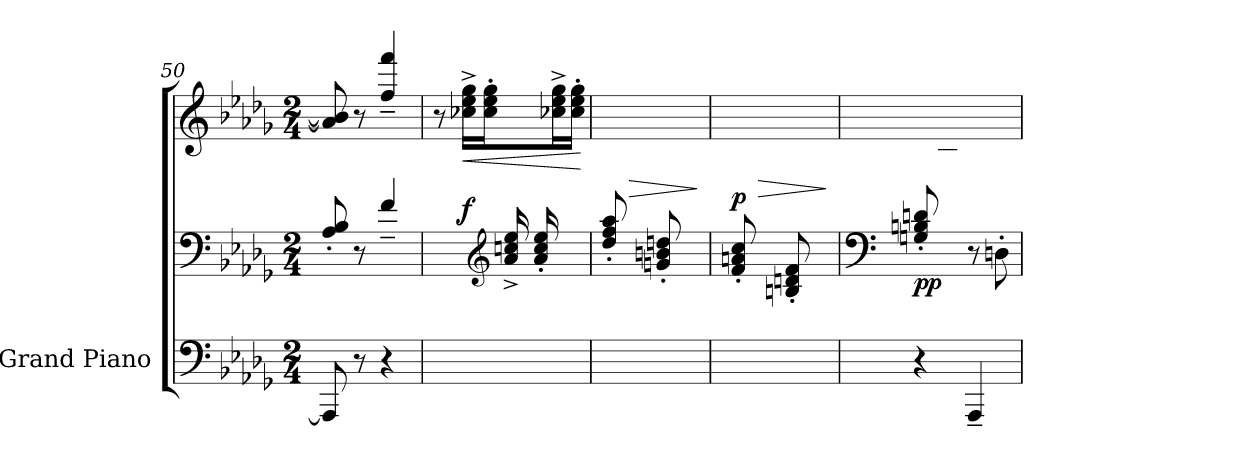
**kern	**kern	**kern	**dynam
*part1	*part1	*part1	*part1
*staff3	*staff2	*staff1	*staff1/2/3
*I"Grand Piano	*	*	*
*I'Pno.	*	*	*
*clefF4	*clefF4	*clefG2	*
*k[b-e-a-d-g-]	*k[b-e-a-d-g-]	*k[b-e-a-d-g-]	*
*M2/4	*M2/4	*M2/4	*
=50	=50	=50	=50
8AAA-/]	8A-/'< 8B-/'<	8a-/] 8b-/]	.
8r	8r	8r	.
4r	4f~>/	4ff/~> 4fff/~>	.
!!LO:LB:g=z
=51	=51	=51	=51
*	*	*^	*
2ryy	8ryy	8r	8ryy	.
!	!	!	!	!LO:HP:b
!	!	!	!	!LO:DY:n=1:a=2
.	8ryy	8ryy	16cc-X\^ 16ee-\^ 16gg-\^LL	< f
.	.	.	16cc-\' 16ee-\' 16gg-\'	.
*	*clefG2	*	*	*
.	16a-/^ 16ccn/^ 16ee-/^	4ryy	8ryy	.
.	16a-/' 16cc/' 16ee-/'	.	.	.
.	8ryy	.	16cc-X\^ 16ee-\^ 16gg-\^	.
.	.	.	16cc-\' 16ee-\' 16gg-\'JJ	.
*	*	*v	*v	*
.	.	.	[
=52	=52	=52	=52
*	*	*^	*
2ryy	8dd-/' 8ff/' 8aa-/'L	2ryy	8ryy	.
!	!	!	!	!LO:HP:b
.	8ryy	.	8cc-X\' 8ee-\' 8gg-\'	>
.	8gn/' 8bn/' 8ddn/'	.	8ryy	.
.	8ryy	.	8b-X\' 8dd-X\' 8ff\'J	.
*	*	*v	*v	*
.	.	.	]
=53	=53	=53	=53
*	*	*^	*
!	!	!	!	!LO:DY:a=2
2ryy	8f/' 8an/' 8cc/'L	2ryy	8ryy	p
!	!	!	!	!LO:HP:b
.	8ryy	.	8e-\' 8g-X\' 8b-\'	>
.	8Bn/' 8dn/' 8f/'	.	8ryy	.
.	8ryy	.	8d-X\' 8f-X\' 8a-X\'J	.
*	*	*v	*v	*
.	.	.	]
=54	=54	=54	=54
*	*clefF4	*	*
*	*	*^	*
!	!	!	!	!LO:DY:b=2
4r	8Gn/' 8Bn/' 8dn/'L	2ryy	8ryy	pp
.	8ryy	.	8B-X\' 8d-X\' 8f\'J	.
4AAA-~/	8r	.	4ryy	.
.	8Dn'\	.	.	.
*	*	*v	*v	*
=	=	=	=
*-	*-	*-	*-
